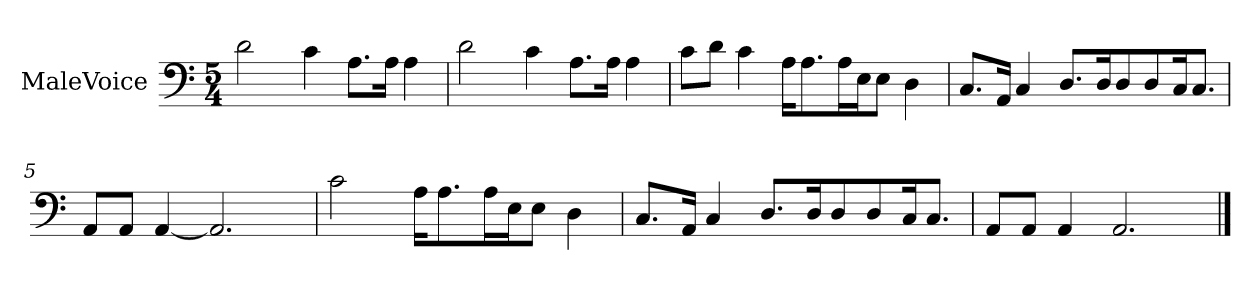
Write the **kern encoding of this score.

**kern
*part1
*staff1
*I"MaleVoice
*clefF4
*k[]
*M5/4
*MM88
=1
2d
4c
8.A\L
16A\Jk
4A
=2
2d
4c
8.A\L
16A\Jk
4A
=3
8c\L
8d\J
4c
16A\KL
8.A\
16A\L
16E\J
8E\J
4D
=4
8.C/L
16AA/Jk
4C
8.D/L
16D/k
8D/
8D/
16C/K
8.C/J
=5
8AA/L
8AA/J
[4AA
2.AA]
=6
2c
16A\KL
8.A\
16A\L
16E\J
8E\J
4D
=7
8.C/L
16AA/Jk
4C
8.D/L
16D/k
8D/
8D/
16C/K
8.C/J
=8
8AA/L
8AA/J
4AA
2.AA
==
*-
